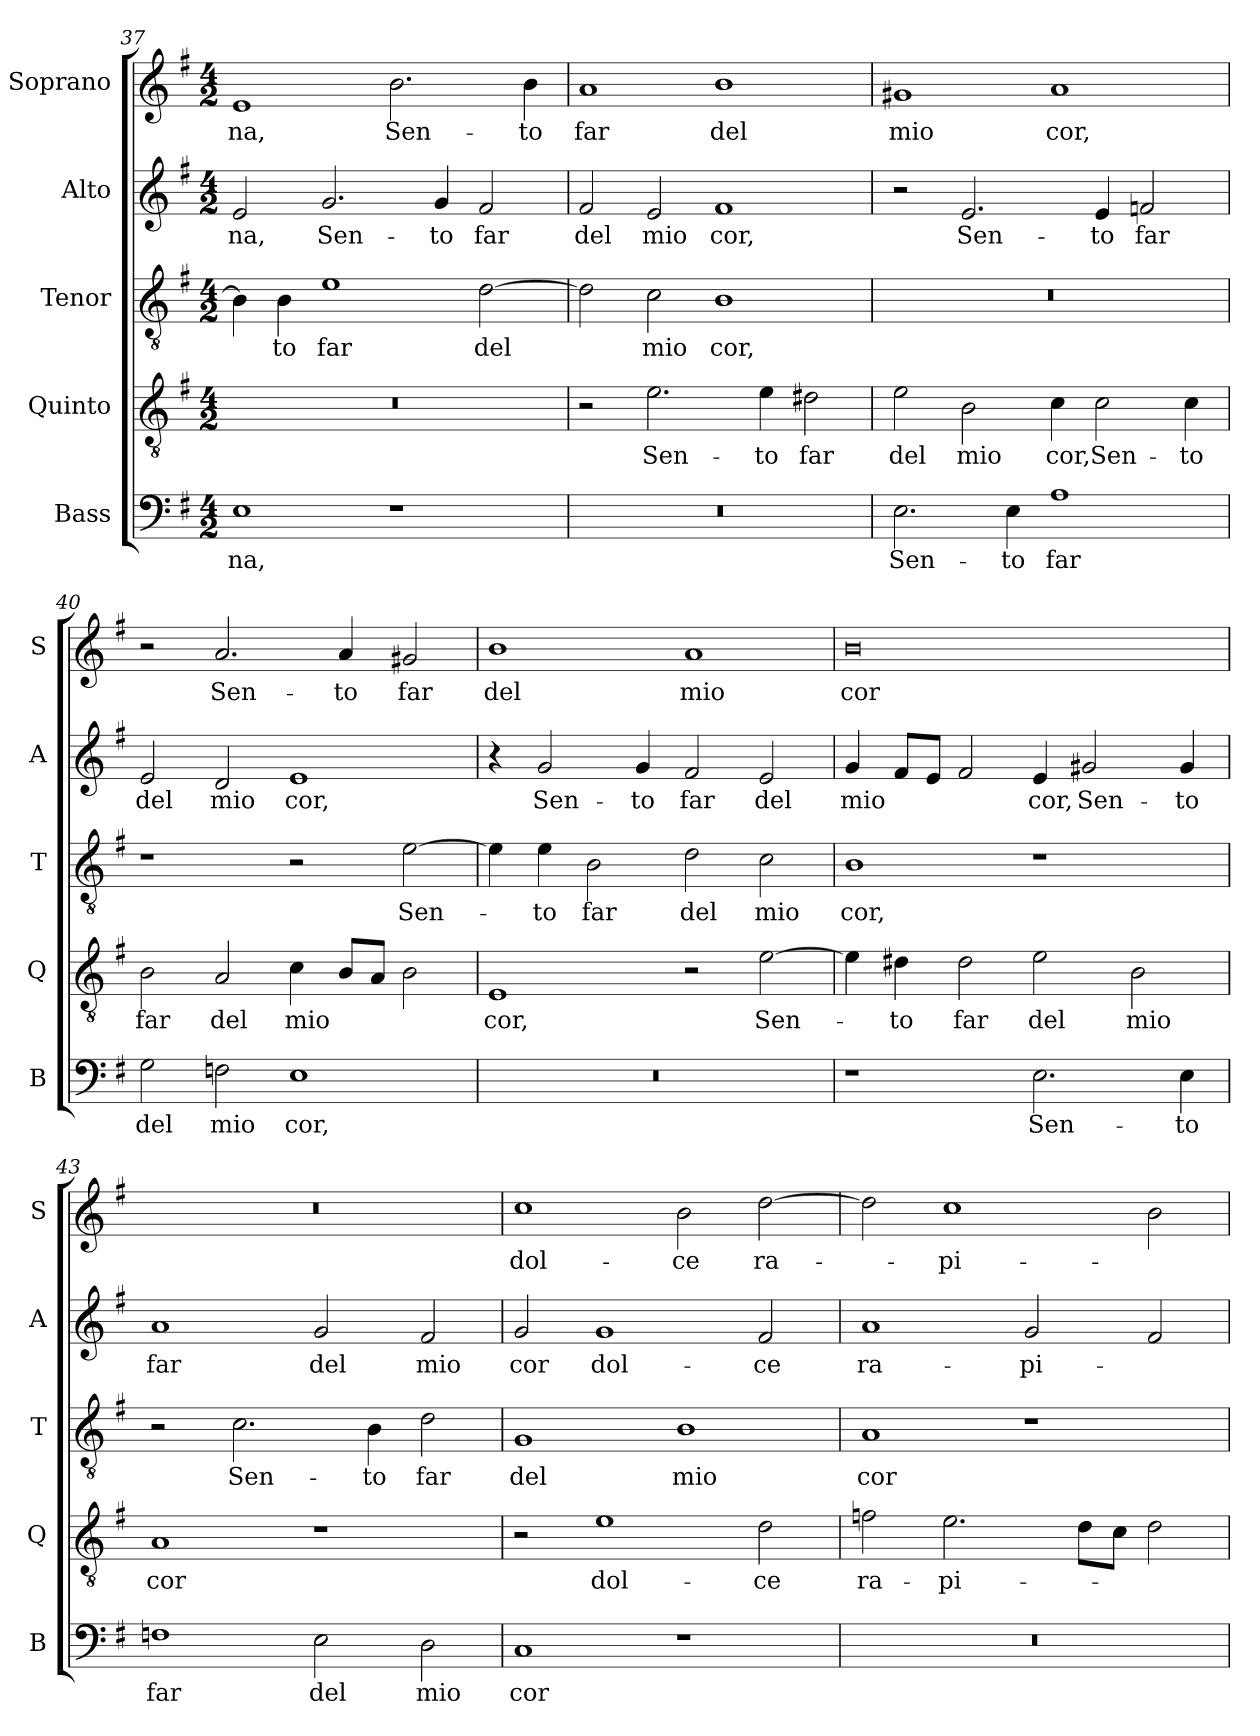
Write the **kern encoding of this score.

**kern	**text	**kern	**text	**kern	**text	**kern	**text	**kern	**text
*part5	*part5	*part4	*part4	*part3	*part3	*part2	*part2	*part1	*part1
*staff5	*staff5	*staff4	*staff4	*staff3	*staff3	*staff2	*staff2	*staff1	*staff1
*I"Bass	*	*I"Quinto	*	*I"Tenor	*	*I"Alto	*	*I"Soprano	*
*I'B	*	*I'Q	*	*I'T	*	*I'A	*	*I'S	*
*clefF4	*	*clefGv2	*	*clefGv2	*	*clefG2	*	*clefG2	*
*k[f#]	*	*k[f#]	*	*k[f#]	*	*k[f#]	*	*k[f#]	*
*G:	*	*G:	*	*G:	*	*G:	*	*G:	*
*M4/2	*	*M4/2	*	*M4/2	*	*M4/2	*	*M4/2	*
=37	=37	=37	=37	=37	=37	=37	=37	=37	=37
!	!LO:LY:b	!	!	!	!	!	!LO:LY:b	!	!LO:LY:b
1E	-na,	0r	.	4B\]	.	2e/	-na,	1e	-na,
!	!	!	!	!	!LO:LY:b	!	!	!	!
.	.	.	.	4B\	-to	.	.	.	.
!	!	!	!	!	!LO:LY:b	!	!LO:LY:b	!	!
.	.	.	.	1e	far	2.g/	Sen-	.	.
!	!	!	!	!	!	!	!	!	!LO:LY:b
1r	.	.	.	.	.	.	.	2.b\	Sen-
!	!	!	!	!	!	!	!LO:LY:b	!	!
.	.	.	.	.	.	4g/	-to	.	.
!	!	!	!	!	!LO:LY:b	!	!LO:LY:b	!	!
.	.	.	.	[2d\	del	2f#/	far	.	.
!	!	!	!	!	!	!	!	!	!LO:LY:b
.	.	.	.	.	.	.	.	4b\	-to
=38	=38	=38	=38	=38	=38	=38	=38	=38	=38
!	!	!	!	!	!	!	!LO:LY:b	!	!LO:LY:b
0r	.	2r	.	2d\]	.	2f#/	del	1a	far
!	!	!	!LO:LY:b	!	!LO:LY:b	!	!LO:LY:b	!	!
.	.	2.e\	Sen-	2c\	mio	2e/	mio	.	.
!	!	!	!	!	!LO:LY:b	!	!LO:LY:b	!	!LO:LY:b
.	.	.	.	1B	cor,	1f#	cor,	1b	del
!	!	!	!LO:LY:b	!	!	!	!	!	!
.	.	4e\	-to	.	.	.	.	.	.
!	!	!	!LO:LY:b	!	!	!	!	!	!
.	.	2d#X\	far	.	.	.	.	.	.
!!LO:PB:g=z
=39	=39	=39	=39	=39	=39	=39	=39	=39	=39
!	!LO:LY:b	!	!LO:LY:b	!	!	!	!	!	!LO:LY:b
2.E\	Sen-	2e\	del	0r	.	2r	.	1g#X	mio
!	!	!	!LO:LY:b	!	!	!	!LO:LY:b	!	!
.	.	2B\	mio	.	.	2.e/	Sen-	.	.
!	!LO:LY:b	!	!	!	!	!	!	!	!
4E\	-to	.	.	.	.	.	.	.	.
!	!LO:LY:b	!	!LO:LY:b	!	!	!	!	!	!LO:LY:b
1A	far	4c\	cor,	.	.	.	.	1a	cor,
!	!	!	!LO:LY:b	!	!	!	!LO:LY:b	!	!
.	.	2c\	Sen-	.	.	4e/	-to	.	.
!	!	!	!	!	!	!	!LO:LY:b	!	!
.	.	.	.	.	.	2fn/	far	.	.
!	!	!	!LO:LY:b	!	!	!	!	!	!
.	.	4c\	-to	.	.	.	.	.	.
=40	=40	=40	=40	=40	=40	=40	=40	=40	=40
!	!LO:LY:b	!	!LO:LY:b	!	!	!	!LO:LY:b	!	!
2G\	del	2B\	far	1r	.	2e/	del	2r	.
!	!LO:LY:b	!	!LO:LY:b	!	!	!	!LO:LY:b	!	!LO:LY:b
2Fn\	mio	2A/	del	.	.	2d/	mio	2.a/	Sen-
!	!LO:LY:b	!	!LO:LY:b	!	!	!	!LO:LY:b	!	!
1E	cor,	4c\	mio	2r	.	1e	cor,	.	.
!	!	!	!	!	!	!	!	!	!LO:LY:b
.	.	8B/L	.	.	.	.	.	4a/	-to
.	.	8A/J	.	.	.	.	.	.	.
!	!	!	!	!	!LO:LY:b	!	!	!	!LO:LY:b
.	.	2B\	.	[2e\	Sen-	.	.	2g#X/	far
=41	=41	=41	=41	=41	=41	=41	=41	=41	=41
!	!	!	!LO:LY:b	!	!	!	!	!	!LO:LY:b
0r	.	1E	cor,	4e\]	.	4r	.	1b	del
!	!	!	!	!	!LO:LY:b	!	!LO:LY:b	!	!
.	.	.	.	4e\	-to	2g/	Sen-	.	.
!	!	!	!	!	!LO:LY:b	!	!	!	!
.	.	.	.	2B\	far	.	.	.	.
!	!	!	!	!	!	!	!LO:LY:b	!	!
.	.	.	.	.	.	4g/	-to	.	.
!	!	!	!	!	!LO:LY:b	!	!LO:LY:b	!	!LO:LY:b
.	.	2r	.	2d\	del	2f#/	far	1a	mio
!	!	!	!LO:LY:b	!	!LO:LY:b	!	!LO:LY:b	!	!
.	.	[2e\	Sen-	2c\	mio	2e/	del	.	.
=42	=42	=42	=42	=42	=42	=42	=42	=42	=42
!	!	!	!	!	!LO:LY:b	!	!LO:LY:b	!	!LO:LY:b
1r	.	4e\]	.	1B	cor,	4g/	mio	0b	cor
!	!	!	!LO:LY:b	!	!	!	!	!	!
.	.	4d#X\	-to	.	.	8f#/L	.	.	.
.	.	.	.	.	.	8e/J	.	.	.
!	!	!	!LO:LY:b	!	!	!	!	!	!
.	.	2d#\	far	.	.	2f#/	.	.	.
!	!LO:LY:b	!	!LO:LY:b	!	!	!	!LO:LY:b	!	!
2.E\	Sen-	2e\	del	1r	.	4e/	cor,	.	.
!	!	!	!	!	!	!	!LO:LY:b	!	!
.	.	.	.	.	.	2g#X/	Sen-	.	.
!	!	!	!LO:LY:b	!	!	!	!	!	!
.	.	2B\	mio	.	.	.	.	.	.
!	!LO:LY:b	!	!	!	!	!	!LO:LY:b	!	!
4E\	-to	.	.	.	.	4g#/	-to	.	.
!!LO:LB:g=z
=43	=43	=43	=43	=43	=43	=43	=43	=43	=43
!	!LO:LY:b	!	!LO:LY:b	!	!	!	!LO:LY:b	!	!
1Fn	far	1A	cor	2r	.	1a	far	0r	.
!	!	!	!	!	!LO:LY:b	!	!	!	!
.	.	.	.	2.c\	Sen-	.	.	.	.
!	!LO:LY:b	!	!	!	!	!	!LO:LY:b	!	!
2E\	del	1r	.	.	.	2g/	del	.	.
!	!	!	!	!	!LO:LY:b	!	!	!	!
.	.	.	.	4B\	-to	.	.	.	.
!	!LO:LY:b	!	!	!	!LO:LY:b	!	!LO:LY:b	!	!
2D\	mio	.	.	2d\	far	2f#/	mio	.	.
=44	=44	=44	=44	=44	=44	=44	=44	=44	=44
!	!LO:LY:b	!	!	!	!LO:LY:b	!	!LO:LY:b	!	!LO:LY:b
1C	cor	2r	.	1G	del	2g/	cor	1cc	dol-
!	!	!	!LO:LY:b	!	!	!	!LO:LY:b	!	!
.	.	1e	dol-	.	.	1g	dol-	.	.
!	!	!	!	!	!LO:LY:b	!	!	!	!LO:LY:b
1r	.	.	.	1B	mio	.	.	2b\	-ce
!	!	!	!LO:LY:b	!	!	!	!LO:LY:b	!	!LO:LY:b
.	.	2d\	-ce	.	.	2f#/	-ce	[2dd\	ra-
=45	=45	=45	=45	=45	=45	=45	=45	=45	=45
!	!	!	!LO:LY:b	!	!LO:LY:b	!	!LO:LY:b	!	!
0r	.	2fn\	ra-	1A	cor	1a	ra-	2dd\]	.
!	!	!	!LO:LY:b	!	!	!	!	!	!LO:LY:b
.	.	2.e\	-pi-	.	.	.	.	1cc	-pi-
!	!	!	!	!	!	!	!LO:LY:b	!	!
.	.	.	.	1r	.	2g/	-pi-	.	.
.	.	8d\L	.	.	.	.	.	.	.
.	.	8c\J	.	.	.	.	.	.	.
.	.	2d\	.	.	.	2f#/	.	2b\	.
=	=	=	=	=	=	=	=	=	=
*-	*-	*-	*-	*-	*-	*-	*-	*-	*-
